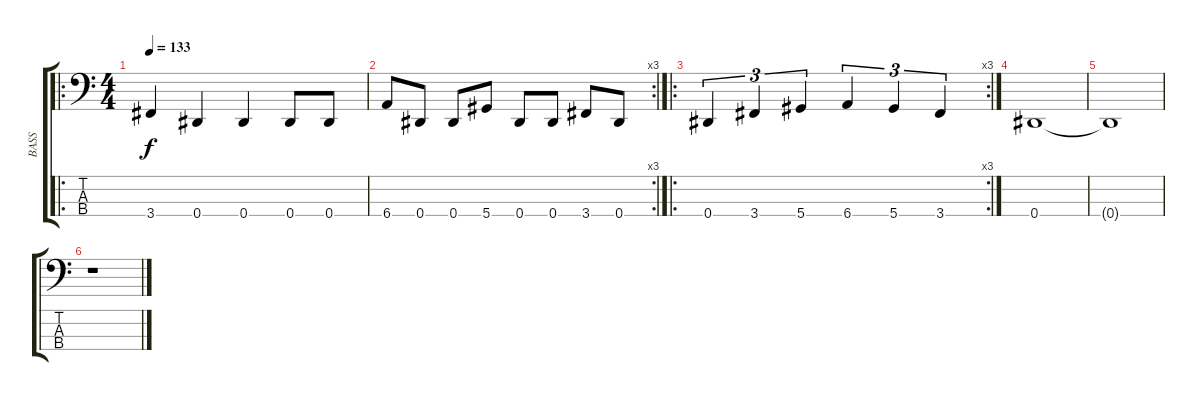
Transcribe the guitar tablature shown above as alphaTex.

\track ("BASS" "BASS") {instrument electricbassfinger}
\staff {score tabs}
\tuning (Gb2 Db2 Ab1 Eb1) {hide}
\ro
\ts (4 4)
\tempo 133
\clef f4
\ks c
3.4.4{dy f} 0.4.4 0.4.4 0.4.8 0.4.8 |
\rc 3
6.4.8 0.4.8 0.4.8 5.4.8 0.4.8 0.4.8 3.4.8 0.4.8 |
\ro
\rc 3
0.4.4{tu (3 2)} 3.4.4{tu (3 2)} 5.4.4{tu (3 2)} 6.4.4{tu (3 2)} 5.4.4{tu (3 2)} 3.4.4{tu (3 2)} |
0.4.1 |
0.4{t}.1 |
r.1
